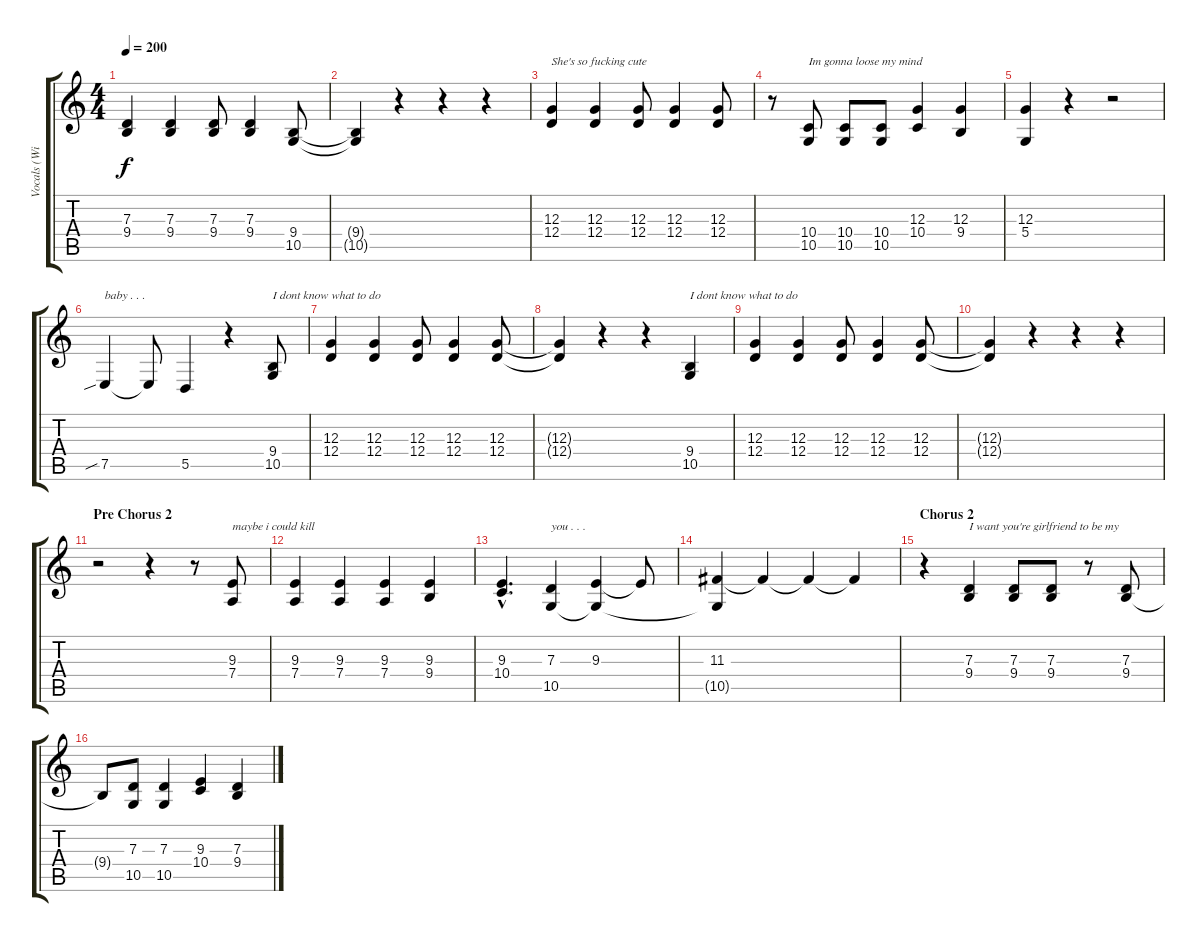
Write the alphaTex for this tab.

\track ("Vocals (With Harmonies)" "Vocals (Wi") {instrument clarinet}
\staff {score tabs}
\tuning (E4 B3 G3 D3 A2 E2) {hide}
\ts (4 4)
\tempo 200
\clef g2
\ks c
(7.3 9.4).4{dy f} (7.3 9.4).4 (7.3 9.4).8 (7.3 9.4).4 (9.4 10.5).8 |
(9.4{t} 10.5{t}).4 r.4 r.4 r.4 |
(12.3 12.4).4{txt "She's so fucking cute"} (12.3 12.4).4 (12.3 12.4).8 (12.3 12.4).4 (12.3 12.4).8 |
r.8 (10.4 10.5).8{txt "Im gonna loose my mind"} (10.4 10.5).8 (10.4 10.5).8 (12.3 10.4).4 (12.3 9.4).4 |
(12.3 5.4).4 r.4 r.2 |
7.5{sib}.4{txt "baby . . ."} 7.5{t}.8 5.5.4 r.4 (9.4 10.5).8{txt "I dont know what to do"} |
(12.3 12.4).4 (12.3 12.4).4 (12.3 12.4).8 (12.3 12.4).4 (12.3 12.4).8 |
(12.3{t} 12.4{t}).4 r.4 r.4 (9.4 10.5).4{txt "I dont know what to do"} |
(12.3 12.4).4 (12.3 12.4).4 (12.3 12.4).8 (12.3 12.4).4 (12.3 12.4).8 |
(12.3{t} 12.4{t}).4 r.4 r.4 r.4 |
\section ("" "Pre Chorus 2")
r.2 r.4 r.8 (9.3 7.4).8{txt "maybe i could kill"} |
(9.3 7.4).4 (9.3 7.4).4 (9.3 7.4).4 (9.3 9.4).4 |
(9.3{hac} 10.4{hac}).4{d} (7.3 10.5).4{txt "you . . ."} (9.3 10.5{t}).4 9.3{t}.8 |
(11.3 10.5{t}).4 11.3{t}.4 11.3{t}.4 11.3{t}.4 |
\section ("" "Chorus 2")
r.4 (7.3 9.4).4{txt "I want you're girlfriend to be my"} (7.3 9.4).8 (7.3 9.4).8 r.8 (7.3 9.4).8 |
9.4{t}.8 (7.3 10.5).8 (7.3 10.5).4 (9.3 10.4).4 (7.3 9.4).4
